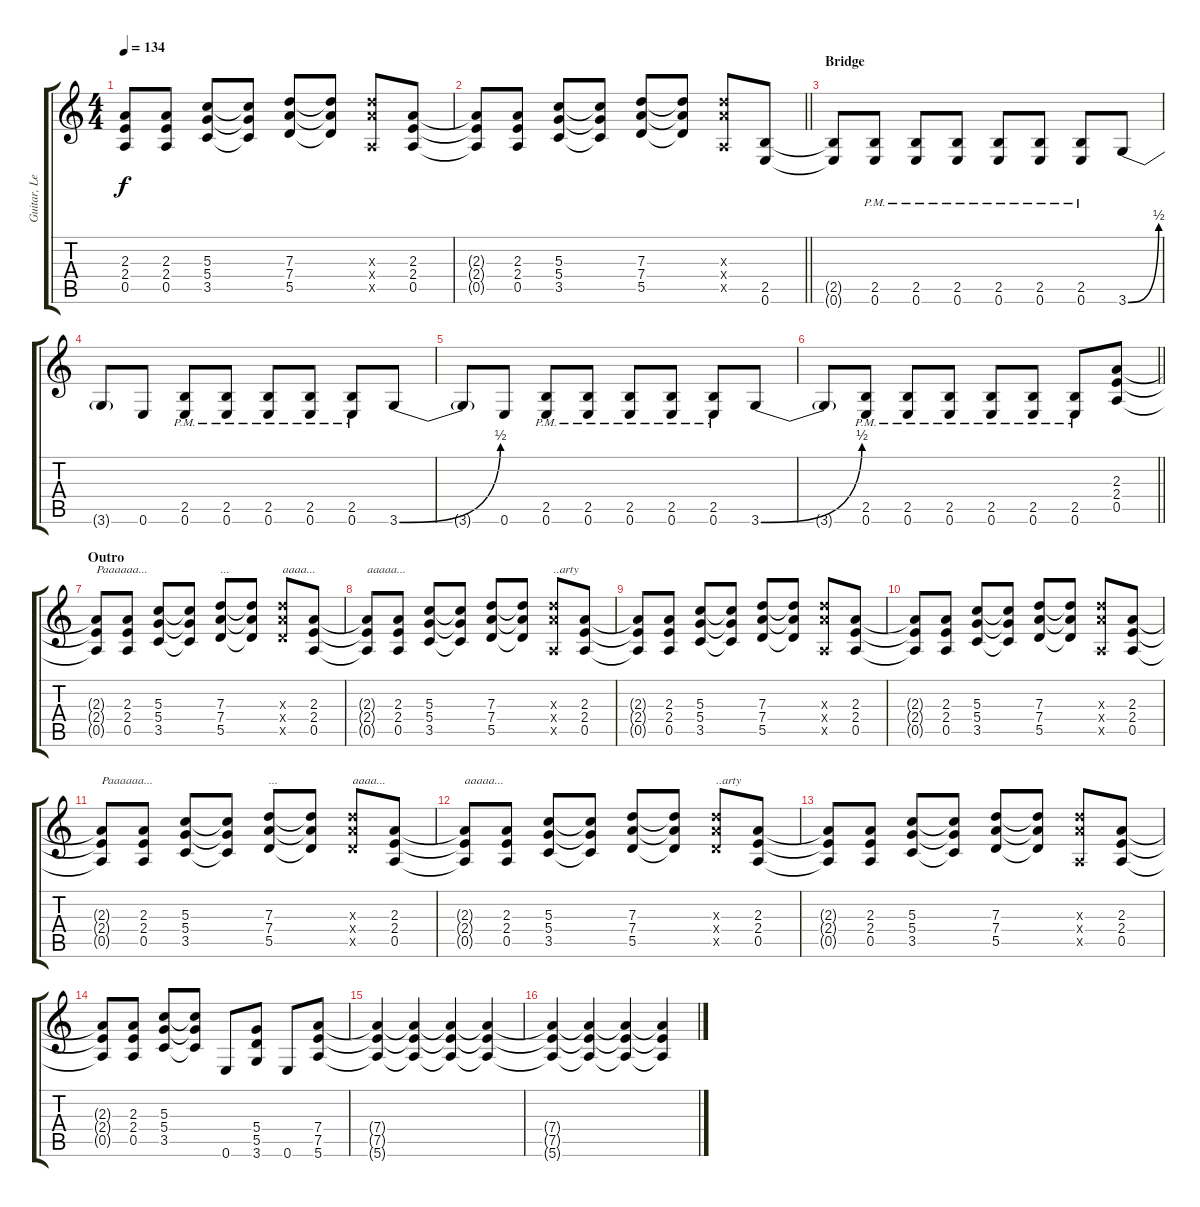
\track ("Guitar, Lead" "Guitar, Le") {instrument distortionguitar}
\staff {score tabs}
\tuning (E4 B3 G3 D3 A2 E2) {hide}
\ts (4 4)
\tempo 134
\clef g2
\ks c
(2.3{t} 2.4{t} 0.5{t}).8{dy f} (2.3 2.4 0.5).8 (5.3 5.4 3.5).8 (5.3{t} 5.4{t} 3.5{t}).8 (7.3 7.4 5.5).8 (7.3{t} 7.4{t} 5.5{t}).8 (7.3{x} 7.4{x} 0.5{x}).8 (2.3 2.4 0.5).8 |
\barLineRight lightlight
(2.3{t} 2.4{t} 0.5{t}).8 (2.3 2.4 0.5).8 (5.3 5.4 3.5).8 (5.3{t} 5.4{t} 3.5{t}).8 (7.3 7.4 5.5).8 (7.3{t} 7.4{t} 5.5{t}).8 (7.3{x} 7.4{x} 0.5{x}).8 (2.5 0.6).8 |
\section ("" "Bridge")
(2.5{t} 0.6{t}).8 (2.5{pm} 0.6{pm}).8 (2.5{pm} 0.6{pm}).8 (2.5{pm} 0.6{pm}).8 (2.5{pm} 0.6{pm}).8 (2.5{pm} 0.6{pm}).8 (2.5{pm} 0.6{pm}).8 3.6{be (bend 0 0 60 2)}.8 |
3.6{t}.8 0.6.8 (2.5{pm} 0.6{pm}).8 (2.5{pm} 0.6{pm}).8 (2.5{pm} 0.6{pm}).8 (2.5{pm} 0.6{pm}).8 (2.5{pm} 0.6{pm}).8 3.6{be (bend 0 0 60 2)}.8 |
3.6{t}.8 0.6.8 (2.5{pm} 0.6{pm}).8 (2.5{pm} 0.6{pm}).8 (2.5{pm} 0.6{pm}).8 (2.5{pm} 0.6{pm}).8 (2.5{pm} 0.6{pm}).8 3.6{be (bend 0 0 60 2)}.8 |
\barLineRight lightlight
3.6{t}.8 (2.5{pm} 0.6{pm}).8 (2.5{pm} 0.6{pm}).8 (2.5{pm} 0.6{pm}).8 (2.5{pm} 0.6{pm}).8 (2.5{pm} 0.6{pm}).8 (2.5{pm} 0.6{pm}).8 (2.3 2.4 0.5).8 |
\section ("" "Outro")
(2.3{t} 2.4{t} 0.5{t}).8{txt "Paaaaaa..."} (2.3 2.4 0.5).8 (5.3 5.4 3.5).8 (5.3{t} 5.4{t} 3.5{t}).8 (7.3 7.4 5.5).8{txt "..."} (7.3{t} 7.4{t} 5.5{t}).8 (7.3{x} 7.4{x} 5.5{x}).8{txt "aaaa..."} (2.3 2.4 0.5).8 |
(2.3{t} 2.4{t} 0.5{t}).8{txt "aaaaa..."} (2.3 2.4 0.5).8 (5.3 5.4 3.5).8 (5.3{t} 5.4{t} 3.5{t}).8 (7.3 7.4 5.5).8 (7.3{t} 7.4{t} 5.5{t}).8 (7.3{x} 7.4{x} 0.5{x}).8{txt "..arty"} (2.3 2.4 0.5).8 |
(2.3{t} 2.4{t} 0.5{t}).8 (2.3 2.4 0.5).8 (5.3 5.4 3.5).8 (5.3{t} 5.4{t} 3.5{t}).8 (7.3 7.4 5.5).8 (7.3{t} 7.4{t} 5.5{t}).8 (7.3{x} 7.4{x} 0.5{x}).8 (2.3 2.4 0.5).8 |
(2.3{t} 2.4{t} 0.5{t}).8 (2.3 2.4 0.5).8 (5.3 5.4 3.5).8 (5.3{t} 5.4{t} 3.5{t}).8 (7.3 7.4 5.5).8 (7.3{t} 7.4{t} 5.5{t}).8 (7.3{x} 7.4{x} 0.5{x}).8 (2.3 2.4 0.5).8 |
(2.3{t} 2.4{t} 0.5{t}).8{txt "Paaaaaa..."} (2.3 2.4 0.5).8 (5.3 5.4 3.5).8 (5.3{t} 5.4{t} 3.5{t}).8 (7.3 7.4 5.5).8{txt "..."} (7.3{t} 7.4{t} 5.5{t}).8 (7.3{x} 7.4{x} 5.5{x}).8{txt "aaaa..."} (2.3 2.4 0.5).8 |
(2.3{t} 2.4{t} 0.5{t}).8{txt "aaaaa..."} (2.3 2.4 0.5).8 (5.3 5.4 3.5).8 (5.3{t} 5.4{t} 3.5{t}).8 (7.3 7.4 5.5).8 (7.3{t} 7.4{t} 5.5{t}).8 (7.3{x} 7.4{x} 5.5{x}).8{txt "..arty"} (2.3 2.4 0.5).8 |
(2.3{t} 2.4{t} 0.5{t}).8 (2.3 2.4 0.5).8 (5.3 5.4 3.5).8 (5.3{t} 5.4{t} 3.5{t}).8 (7.3 7.4 5.5).8 (7.3{t} 7.4{t} 5.5{t}).8 (7.3{x} 7.4{x} 0.5{x}).8 (2.3 2.4 0.5).8 |
(2.3{t} 2.4{t} 0.5{t}).8 (2.3 2.4 0.5).8 (5.3 5.4 3.5).8 (5.3{t} 5.4{t} 3.5{t}).8 0.6.8 (5.4 5.5 3.6).8 0.6.8 (7.4 7.5 5.6).8 |
(7.4{t} 7.5{t} 5.6{t}).4 (7.4{t} 7.5{t} 5.6{t}).4 (7.4{t} 7.5{t} 5.6{t}).4 (7.4{t} 7.5{t} 5.6{t}).4 |
(7.4{t} 7.5{t} 5.6{t}).4 (7.4{t} 7.5{t} 5.6{t}).4 (7.4{t} 7.5{t} 5.6{t}).4 (7.4{t} 7.5{t} 5.6{t}).4
